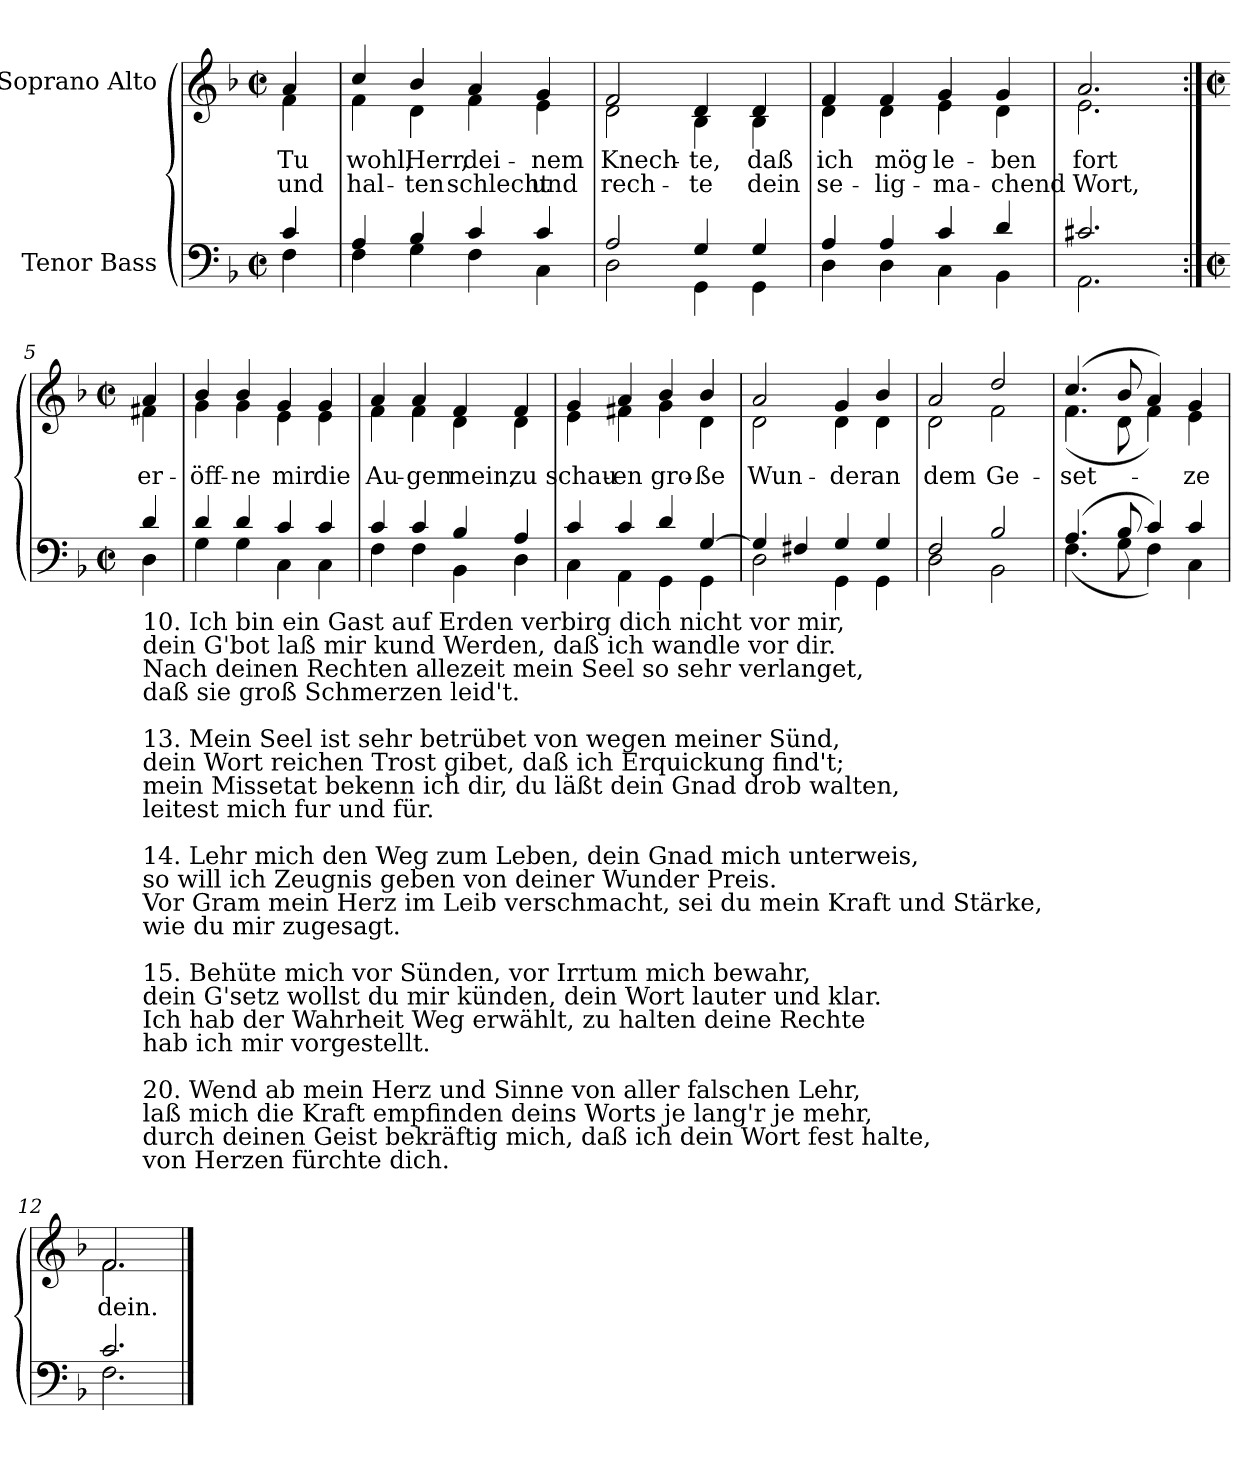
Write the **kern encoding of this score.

**kern	**kern	**text	**text
*part2	*part1	*part1	*part1
*staff2	*staff1	*staff1	*staff1
*I"Tenor Bass	*I"Soprano Alto	*	*
*clefF4	*clefG2	*	*
*k[b-]	*k[b-]	*	*
*F:	*F:	*	*
*M2/2	*M2/2	*	*
*met(c|)	*met(c|)	*	*
=	=	=	=
*^	*	*	*
!	!	!LO:TX:a:cj:t=Cornelius Becker\n(1561-1604)	!	!
!	!	!LO:TX:a:cj:t=Psalm 119, part 2, SWV 218	!	!
!	!	!LO:TX:a:cj:t=Heinrich Schütz\n(1585-1672)	!	!
!	!	!	!LO:LY:b	!LO:LY:b
*	*	*^	*	*
4c/	4F\	4a/	4f\	Tu	und
=1	=1	=1	=1	=1	=1
!	!	!	!	!LO:LY:b	!LO:LY:b
4A/	4F\	4cc/	4f\	wohl,	hal-
!	!	!	!	!LO:LY:b	!LO:LY:b
4B-/	4G\	4b-/	4d\	-Herr,	ten
!	!	!	!	!LO:LY:b	!LO:LY:b
4c/	4F\	4a/	4f\	dei-	-schlecht
!	!	!	!	!LO:LY:b	!LO:LY:b
4c/	4C\	4g/	4e\	nem	und
=2	=2	=2	=2	=2	=2
!	!	!	!	!LO:LY:b	!LO:LY:b
2A/	2D\	2f/	2d\	Knech-	-rech-
!	!	!	!	!LO:LY:b	!LO:LY:b
4G/	4GG\	4d/	4B-\	-te,	te
!	!	!	!	!LO:LY:b	!LO:LY:b
4G/	4GG\	4d/	4B-\	daß	dein
=3	=3	=3	=3	=3	=3
!	!	!	!	!LO:LY:b	!LO:LY:b
4A/	4D\	4f/	4d\	ich	se-
!	!	!	!	!LO:LY:b	!LO:LY:b
4A/	4D\	4f/	4d\	-mög	lig-
!	!	!	!	!LO:LY:b	!LO:LY:b
4c/	4C\	4g/	4e\	-le-	-ma-
!	!	!	!	!LO:LY:b	!LO:LY:b
4d/	4BB-\	4g/	4d\	-ben	chend
=4	=4	=4	=4	=4	=4
!	!	!	!	!LO:LY:b	!LO:LY:b
2.c#X/	2.AA\	2.a/	2.e\	fort	Wort,
!!LO:LB:g=z	!!
=5:|!	=5:|!	=5:|!	=5:|!	=5:|!	=5:|!
*M2/2	*	*M2/2	*	*	*
*met(c|)	*	*met(c|)	*	*	*
!LO:TX:b:t=10. Ich bin ein Gast auf Erden verbirg dich nicht vor mir,\ndein G'bot laß mir kund Werden, daß ich wandle vor dir.\nNach deinen Rechten allezeit mein Seel so sehr verlanget,\ndaß sie groß Schmerzen leid't.\n\n13. Mein Seel ist sehr betrübet von wegen meiner Sünd,\ndein Wort reichen Trost gibet, daß ich Erquickung find't;\nmein Missetat bekenn ich dir, du läßt dein Gnad drob walten,\nleitest mich fur und für.\n\n14. Lehr mich den Weg zum Leben, dein Gnad mich unterweis,\nso will ich Zeugnis geben von deiner Wunder Preis.\nVor Gram mein Herz im Leib verschmacht, sei du mein Kraft und Stärke,\nwie du mir zugesagt.\n\n15. Behüte mich vor Sünden, vor Irrtum mich bewahr,\ndein G'setz wollst du mir künden, dein Wort lauter und klar.\nIch hab der Wahrheit Weg erwählt, zu halten deine Rechte\nhab ich mir vorgestellt.\n\n20. Wend ab mein Herz und Sinne von aller falschen Lehr,\nlaß mich die Kraft empfinden deins Worts je lang'r je mehr,\ndurch deinen Geist bekräftig mich, daß ich dein Wort fest halte,\nvon Herzen fürchte dich.	!	!	!	!	!
!	!	!	!	!LO:LY:b	!
4d/	4D\	4a/	4f#X\	er-	.
=6	=6	=6	=6	=6	=6
!	!	!	!	!LO:LY:b	!
4d/	4G\	4b-/	4g\	-öff-	.
!	!	!	!	!LO:LY:b	!
4d/	4G\	4b-/	4g\	-ne	.
!	!	!	!	!LO:LY:b	!
4c/	4C\	4g/	4e\	mir	.
!	!	!	!	!LO:LY:b	!
4c/	4C\	4g/	4e\	die	.
=7	=7	=7	=7	=7	=7
!	!	!	!	!LO:LY:b	!
4c/	4F\	4a/	4f\	Au-	.
!	!	!	!	!LO:LY:b	!
4c/	4F\	4a/	4f\	-gen	.
!	!	!	!	!LO:LY:b	!
4B-/	4BB-\	4f/	4d\	mein,	.
!	!	!	!	!LO:LY:b	!
4A/	4D\	4f/	4d\	zu	.
=8	=8	=8	=8	=8	=8
!	!	!	!	!LO:LY:b	!
4c/	4C\	4g/	4e\	schau-	.
!	!	!	!	!LO:LY:b	!
4c/	4AA\	4a/	4f#X\	-en	.
!	!	!	!	!LO:LY:b	!
4d/	4GG\	4b-/	4g\	gro-	.
!	!	!	!	!LO:LY:b	!
[4G/	4GG\	4b-/	4d\	-ße	.
=9	=9	=9	=9	=9	=9
!	!	!	!	!LO:LY:b	!
4G/]	2D\	2a/	2d\	Wun-	.
4F#X/	.	.	.	.	.
!	!	!	!	!LO:LY:b	!
4G/	4GG\	4g/	4d\	-der	.
!	!	!	!	!LO:LY:b	!
4G/	4GG\	4b-/	4d\	an	.
=10	=10	=10	=10	=10	=10
!	!	!	!	!LO:LY:b	!
2F/	2D\	2a/	2d\	dem	.
!	!	!	!	!LO:LY:b	!
2B-/	2BB-\	2dd/	2f\	Ge-	.
=11	=11	=11	=11	=11	=11
!	!	!	!	!LO:LY:b	!
(>4.A/	(<4.F\	(>4.cc/	(<4.f\	-set-	.
8B-/	8G\	8b-/	8d\	.	.
4c/)	4F\)	4a/)	4f\)	.	.
!	!	!	!	!LO:LY:b	!
4c/	4C\	4g/	4e\	ze	.
=12	=12	=12	=12	=12	=12
!	!	!	!	!LO:LY:b	!
2.c/	2.F\	2.f/	2.f\	dein.	.
*v	*v	*	*	*	*
*	*v	*v	*	*
==	==	==	==
*-	*-	*-	*-
